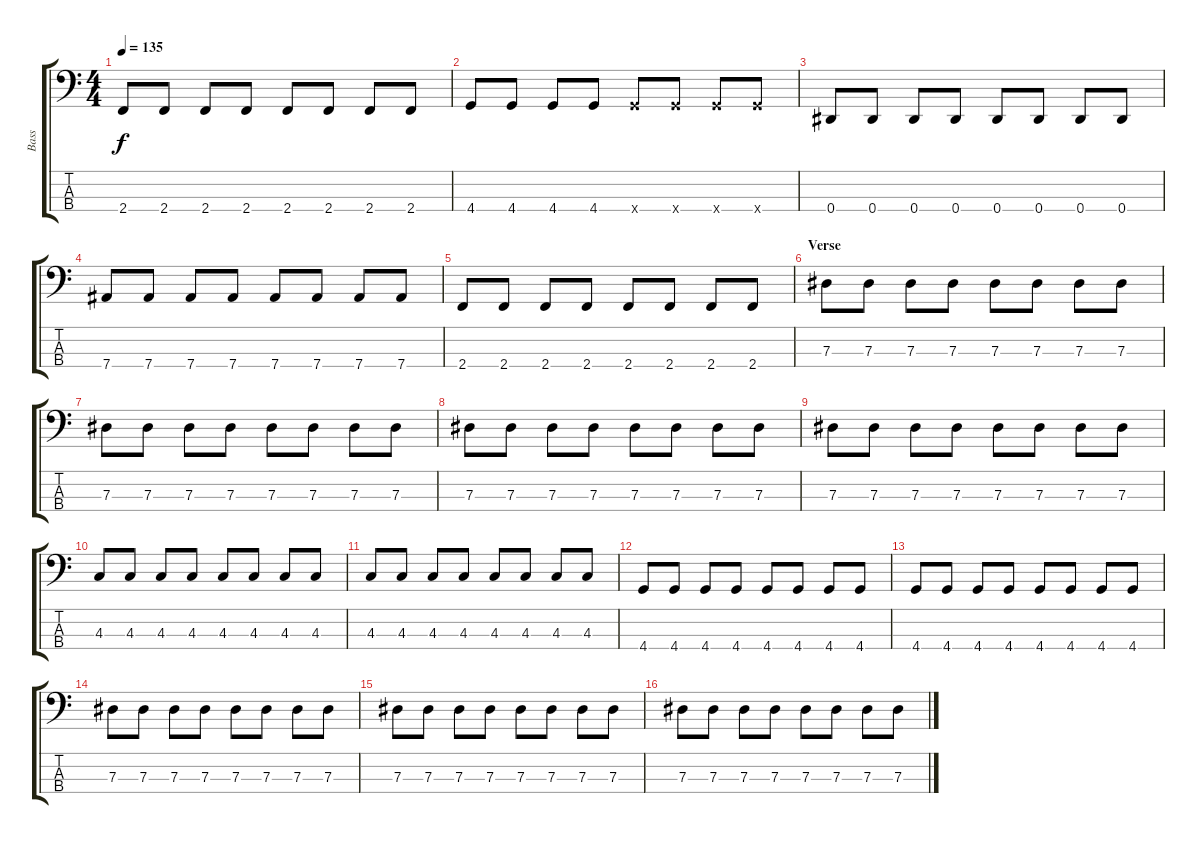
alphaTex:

\track ("Bass" "Bass") {instrument electricbassfinger}
\staff {score tabs}
\tuning (Gb2 Db2 Ab1 Eb1) {hide}
\ts (4 4)
\tempo 135
\clef f4
\ks c
2.4.8{dy f} 2.4.8 2.4.8 2.4.8 2.4.8 2.4.8 2.4.8 2.4.8 |
4.4.8 4.4.8 4.4.8 4.4.8 4.4{x}.8 4.4{x}.8 4.4{x}.8 4.4{x}.8 |
0.4.8 0.4.8 0.4.8 0.4.8 0.4.8 0.4.8 0.4.8 0.4.8 |
7.4.8 7.4.8 7.4.8 7.4.8 7.4.8 7.4.8 7.4.8 7.4.8 |
2.4.8 2.4.8 2.4.8 2.4.8 2.4.8 2.4.8 2.4.8 2.4.8 |
\section ("" "Verse")
7.3.8 7.3.8 7.3.8 7.3.8 7.3.8 7.3.8 7.3.8 7.3.8 |
7.3.8 7.3.8 7.3.8 7.3.8 7.3.8 7.3.8 7.3.8 7.3.8 |
7.3.8 7.3.8 7.3.8 7.3.8 7.3.8 7.3.8 7.3.8 7.3.8 |
7.3.8 7.3.8 7.3.8 7.3.8 7.3.8 7.3.8 7.3.8 7.3.8 |
4.3.8 4.3.8 4.3.8 4.3.8 4.3.8 4.3.8 4.3.8 4.3.8 |
4.3.8 4.3.8 4.3.8 4.3.8 4.3.8 4.3.8 4.3.8 4.3.8 |
4.4.8 4.4.8 4.4.8 4.4.8 4.4.8 4.4.8 4.4.8 4.4.8 |
4.4.8 4.4.8 4.4.8 4.4.8 4.4.8 4.4.8 4.4.8 4.4.8 |
7.3.8 7.3.8 7.3.8 7.3.8 7.3.8 7.3.8 7.3.8 7.3.8 |
7.3.8 7.3.8 7.3.8 7.3.8 7.3.8 7.3.8 7.3.8 7.3.8 |
7.3.8 7.3.8 7.3.8 7.3.8 7.3.8 7.3.8 7.3.8 7.3.8
